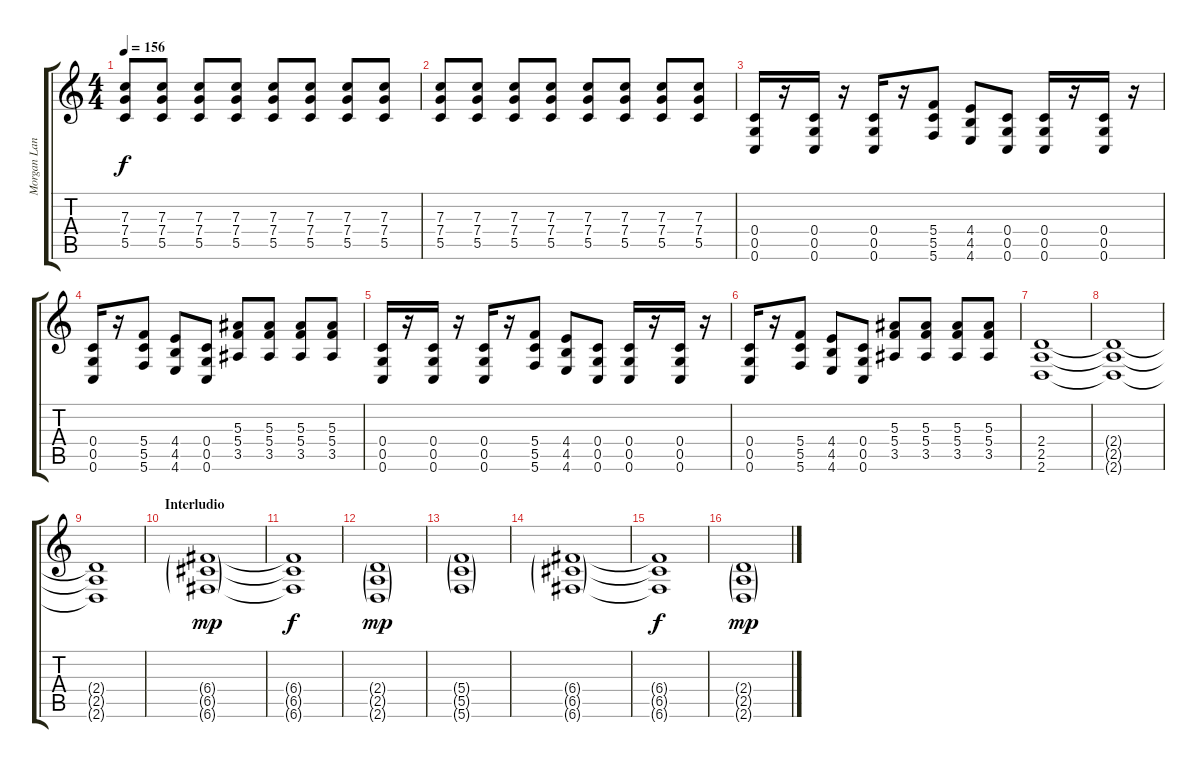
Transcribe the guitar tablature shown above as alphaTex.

\track ("Morgan Lander" "Morgan Lan") {instrument distortionguitar}
\staff {score tabs}
\tuning (D4 A3 F3 C3 G2 C2) {hide}
\ts (4 4)
\tempo 156
\clef g2
\ks c
(7.3 7.4 5.5).8{dy f} (7.3 7.4 5.5).8 (7.3 7.4 5.5).8 (7.3 7.4 5.5).8 (7.3 7.4 5.5).8 (7.3 7.4 5.5).8 (7.3 7.4 5.5).8 (7.3 7.4 5.5).8 |
(7.3 7.4 5.5).8 (7.3 7.4 5.5).8 (7.3 7.4 5.5).8 (7.3 7.4 5.5).8 (7.3 7.4 5.5).8 (7.3 7.4 5.5).8 (7.3 7.4 5.5).8 (7.3 7.4 5.5).8 |
(0.4 0.5 0.6).16 r.16 (0.4 0.5 0.6).16 r.16 (0.4 0.5 0.6).16 r.16 (5.4 5.5 5.6).8 (4.4 4.5 4.6).8 (0.4 0.5 0.6).8 (0.4 0.5 0.6).16 r.16 (0.4 0.5 0.6).16 r.16 |
(0.4 0.5 0.6).16 r.16 (5.4 5.5 5.6).8 (4.4 4.5 4.6).8 (0.4 0.5 0.6).8 (5.3 5.4 3.5).8 (5.3 5.4 3.5).8 (5.3 5.4 3.5).8 (5.3 5.4 3.5).8 |
(0.4 0.5 0.6).16 r.16 (0.4 0.5 0.6).16 r.16 (0.4 0.5 0.6).16 r.16 (5.4 5.5 5.6).8 (4.4 4.5 4.6).8 (0.4 0.5 0.6).8 (0.4 0.5 0.6).16 r.16 (0.4 0.5 0.6).16 r.16 |
(0.4 0.5 0.6).16 r.16 (5.4 5.5 5.6).8 (4.4 4.5 4.6).8 (0.4 0.5 0.6).8 (5.3 5.4 3.5).8 (5.3 5.4 3.5).8 (5.3 5.4 3.5).8 (5.3 5.4 3.5).8 |
(2.4 2.5 2.6).1 |
(2.4{t} 2.5{t} 2.6{t}).1 |
(2.4{t} 2.5{t} 2.6{t}).1 |
\section ("" "Interludio")
(6.4{g} 6.5{g} 6.6{g}).1{dy mp} |
(6.4{t} 6.5{t} 6.6{t}).1{dy f} |
(2.4{g} 2.5{g} 2.6{g}).1{dy mp} |
(5.4{g} 5.5{g} 5.6{g}).1 |
(6.4{g} 6.5{g} 6.6{g}).1 |
(6.4{t} 6.5{t} 6.6{t}).1{dy f} |
(2.4{g} 2.5{g} 2.6{g}).1{dy mp}
